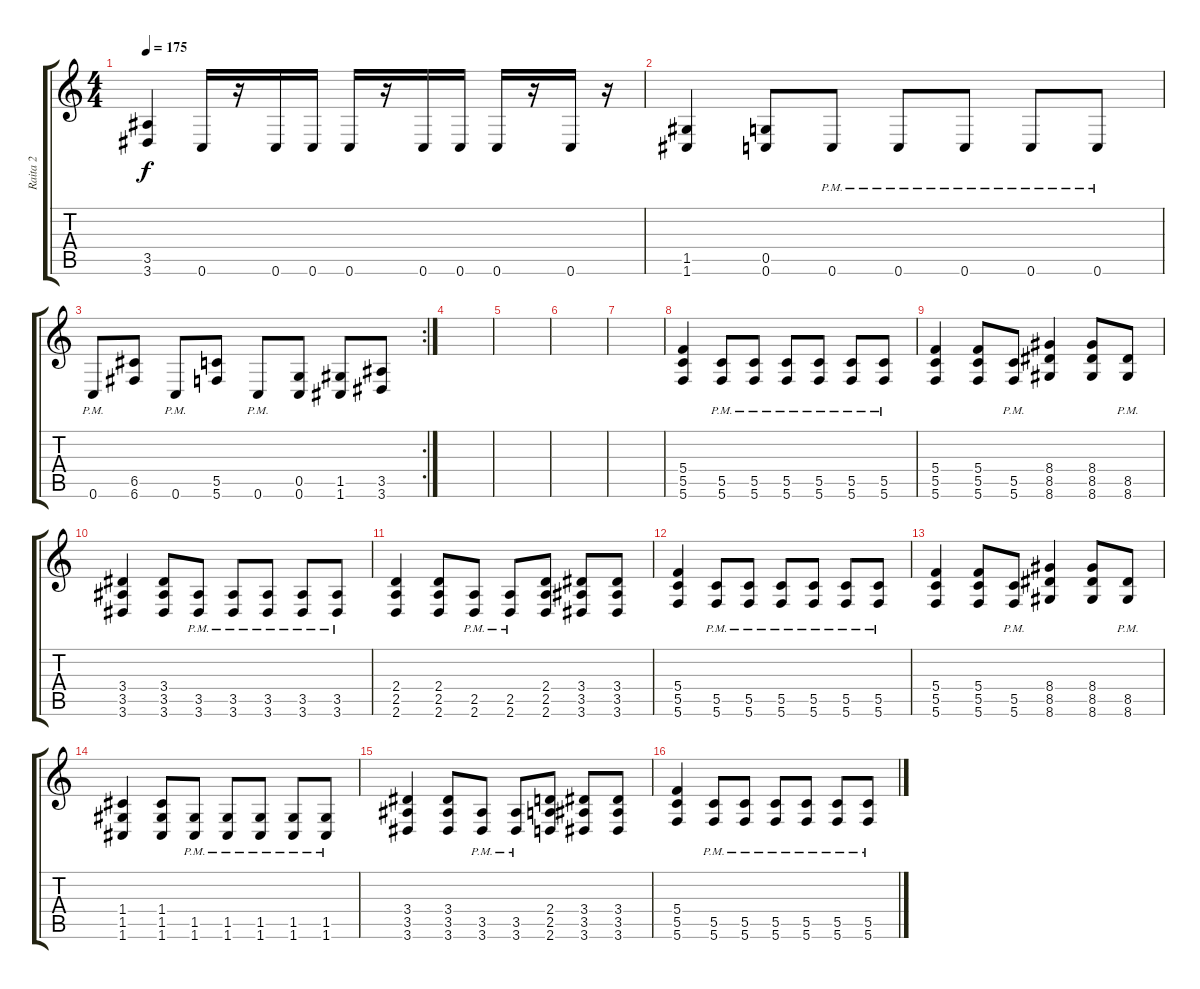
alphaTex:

\track ("Raita 2" "Raita 2") {instrument distortionguitar}
\staff {score tabs}
\tuning (E4 C4 G3 C3 G2 C2) {hide}
\ts (4 4)
\tempo 175
\clef g2
\ks c
(3.5 3.6).4{dy f} 0.6.16 r.16 0.6.16 0.6.16 0.6.16 r.16 0.6.16 0.6.16 0.6.16 r.16 0.6.16 r.16 |
(1.5 1.6).4 (0.5 0.6).8 0.6{pm}.8 0.6{pm}.8 0.6{pm}.8 0.6{pm}.8 0.6{pm}.8 |
\rc 2
0.6{pm}.8 (6.5 6.6).8 0.6{pm}.8 (5.5 5.6).8 0.6{pm}.8 (0.5 0.6).8 (1.5 1.6).8 (3.5 3.6).8 |
|
|
|
|
(5.4 5.5 5.6).4 (5.5{pm} 5.6{pm}).8 (5.5{pm} 5.6{pm}).8 (5.5{pm} 5.6{pm}).8 (5.5{pm} 5.6{pm}).8 (5.5{pm} 5.6{pm}).8 (5.5{pm} 5.6{pm}).8 |
(5.4 5.5 5.6).4 (5.4 5.5 5.6).8 (5.5{pm} 5.6{pm}).8 (8.4 8.5 8.6).4 (8.4 8.5 8.6).8 (8.5{pm} 8.6{pm}).8 |
(3.4 3.5 3.6).4 (3.4 3.5 3.6).8 (3.5{pm} 3.6{pm}).8 (3.5{pm} 3.6{pm}).8 (3.5{pm} 3.6{pm}).8 (3.5{pm} 3.6{pm}).8 (3.5{pm} 3.6{pm}).8 |
(2.4 2.5 2.6).4 (2.4 2.5 2.6).8 (2.5{pm} 2.6{pm}).8 (2.5{pm} 2.6{pm}).8 (2.4 2.5 2.6).8 (3.4 3.5 3.6).8 (3.4 3.5 3.6).8 |
(5.4 5.5 5.6).4 (5.5{pm} 5.6{pm}).8 (5.5{pm} 5.6{pm}).8 (5.5{pm} 5.6{pm}).8 (5.5{pm} 5.6{pm}).8 (5.5{pm} 5.6{pm}).8 (5.5{pm} 5.6{pm}).8 |
(5.4 5.5 5.6).4 (5.4 5.5 5.6).8 (5.5{pm} 5.6{pm}).8 (8.4 8.5 8.6).4 (8.4 8.5 8.6).8 (8.5{pm} 8.6{pm}).8 |
(1.4 1.5 1.6).4 (1.4 1.5 1.6).8 (1.5{pm} 1.6{pm}).8 (1.5{pm} 1.6{pm}).8 (1.5{pm} 1.6{pm}).8 (1.5{pm} 1.6{pm}).8 (1.5{pm} 1.6{pm}).8 |
(3.4 3.5 3.6).4 (3.4 3.5 3.6).8 (3.5{pm} 3.6{pm}).8 (3.5{pm} 3.6{pm}).8 (2.4 2.5 2.6).8 (3.4 3.5 3.6).8 (3.4 3.5 3.6).8 |
(5.4 5.5 5.6).4 (5.5{pm} 5.6{pm}).8 (5.5{pm} 5.6{pm}).8 (5.5{pm} 5.6{pm}).8 (5.5{pm} 5.6{pm}).8 (5.5{pm} 5.6{pm}).8 (5.5{pm} 5.6{pm}).8
